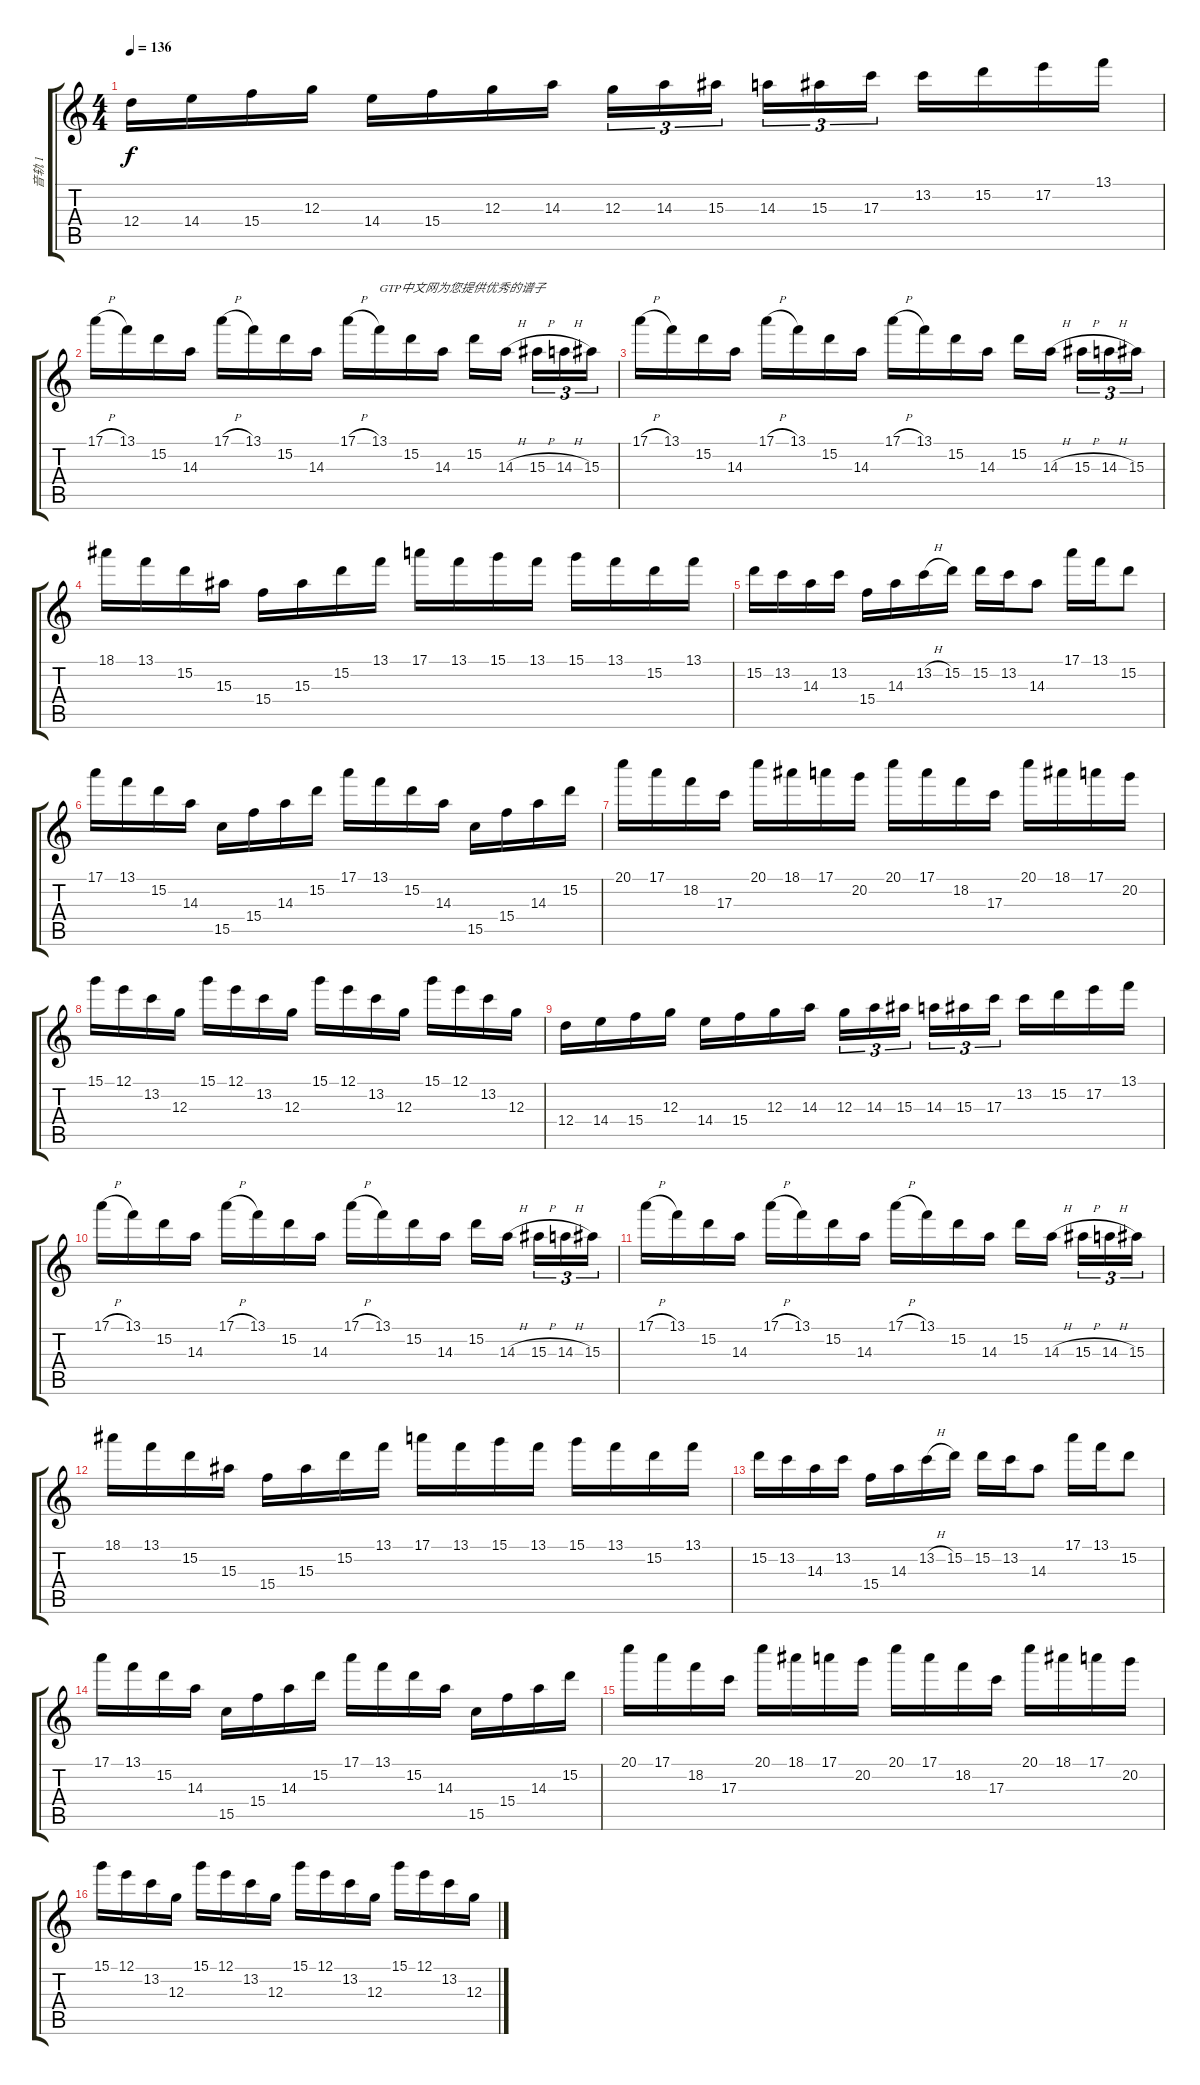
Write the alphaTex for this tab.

\track ("音轨 1" "音轨 1") {instrument distortionguitar}
\staff {score tabs}
\tuning (E4 B3 G3 D3 A2 E2) {hide}
\ts (4 4)
\tempo 136
\clef g2
\ks c
12.4.16{dy f} 14.4.16 15.4.16 12.3.16 14.4.16 15.4.16 12.3.16 14.3.16 12.3.16{tu (3 2)} 14.3.16{tu (3 2)} 15.3.16{tu (3 2) beam splitsecondary} 14.3.16{tu (3 2)} 15.3.16{tu (3 2)} 17.3.16{tu (3 2)} 13.2.16 15.2.16 17.2.16 13.1.16 |
17.1{h}.16 13.1.16 15.2.16 14.3.16 17.1{h}.16 13.1.16 15.2.16 14.3.16 17.1{h}.16 13.1.16{txt "GTP中文网为您提供优秀的谱子"} 15.2.16 14.3.16 15.2.16 14.3{h}.16{beam splitsecondary} 15.3{h}.16{tu (3 2)} 14.3{h}.16{tu (3 2)} 15.3.16{tu (3 2)} |
17.1{h}.16 13.1.16 15.2.16 14.3.16 17.1{h}.16 13.1.16 15.2.16 14.3.16 17.1{h}.16 13.1.16 15.2.16 14.3.16 15.2.16 14.3{h}.16{beam splitsecondary} 15.3{h}.16{tu (3 2)} 14.3{h}.16{tu (3 2)} 15.3.16{tu (3 2)} |
18.1.16 13.1.16 15.2.16 15.3.16 15.4.16 15.3.16 15.2.16 13.1.16 17.1.16 13.1.16 15.1.16 13.1.16 15.1.16 13.1.16 15.2.16 13.1.16 |
15.2.16 13.2.16 14.3.16 13.2.16 15.4.16 14.3.16 13.2{h}.16 15.2.16 15.2.16 13.2.16 14.3.8 17.1.16 13.1.16 15.2.8 |
17.1.16 13.1.16 15.2.16 14.3.16 15.5.16 15.4.16 14.3.16 15.2.16 17.1.16 13.1.16 15.2.16 14.3.16 15.5.16 15.4.16 14.3.16 15.2.16 |
20.1.16 17.1.16 18.2.16 17.3.16 20.1.16 18.1.16 17.1.16 20.2.16 20.1.16 17.1.16 18.2.16 17.3.16 20.1.16 18.1.16 17.1.16 20.2.16 |
15.1.16 12.1.16 13.2.16 12.3.16 15.1.16 12.1.16 13.2.16 12.3.16 15.1.16 12.1.16 13.2.16 12.3.16 15.1.16 12.1.16 13.2.16 12.3.16 |
12.4.16 14.4.16 15.4.16 12.3.16 14.4.16 15.4.16 12.3.16 14.3.16 12.3.16{tu (3 2)} 14.3.16{tu (3 2)} 15.3.16{tu (3 2) beam splitsecondary} 14.3.16{tu (3 2)} 15.3.16{tu (3 2)} 17.3.16{tu (3 2)} 13.2.16 15.2.16 17.2.16 13.1.16 |
17.1{h}.16 13.1.16 15.2.16 14.3.16 17.1{h}.16 13.1.16 15.2.16 14.3.16 17.1{h}.16 13.1.16 15.2.16 14.3.16 15.2.16 14.3{h}.16{beam splitsecondary} 15.3{h}.16{tu (3 2)} 14.3{h}.16{tu (3 2)} 15.3.16{tu (3 2)} |
17.1{h}.16 13.1.16 15.2.16 14.3.16 17.1{h}.16 13.1.16 15.2.16 14.3.16 17.1{h}.16 13.1.16 15.2.16 14.3.16 15.2.16 14.3{h}.16{beam splitsecondary} 15.3{h}.16{tu (3 2)} 14.3{h}.16{tu (3 2)} 15.3.16{tu (3 2)} |
18.1.16 13.1.16 15.2.16 15.3.16 15.4.16 15.3.16 15.2.16 13.1.16 17.1.16 13.1.16 15.1.16 13.1.16 15.1.16 13.1.16 15.2.16 13.1.16 |
15.2.16 13.2.16 14.3.16 13.2.16 15.4.16 14.3.16 13.2{h}.16 15.2.16 15.2.16 13.2.16 14.3.8 17.1.16 13.1.16 15.2.8 |
17.1.16 13.1.16 15.2.16 14.3.16 15.5.16 15.4.16 14.3.16 15.2.16 17.1.16 13.1.16 15.2.16 14.3.16 15.5.16 15.4.16 14.3.16 15.2.16 |
20.1.16 17.1.16 18.2.16 17.3.16 20.1.16 18.1.16 17.1.16 20.2.16 20.1.16 17.1.16 18.2.16 17.3.16 20.1.16 18.1.16 17.1.16 20.2.16 |
15.1.16 12.1.16 13.2.16 12.3.16 15.1.16 12.1.16 13.2.16 12.3.16 15.1.16 12.1.16 13.2.16 12.3.16 15.1.16 12.1.16 13.2.16 12.3.16
